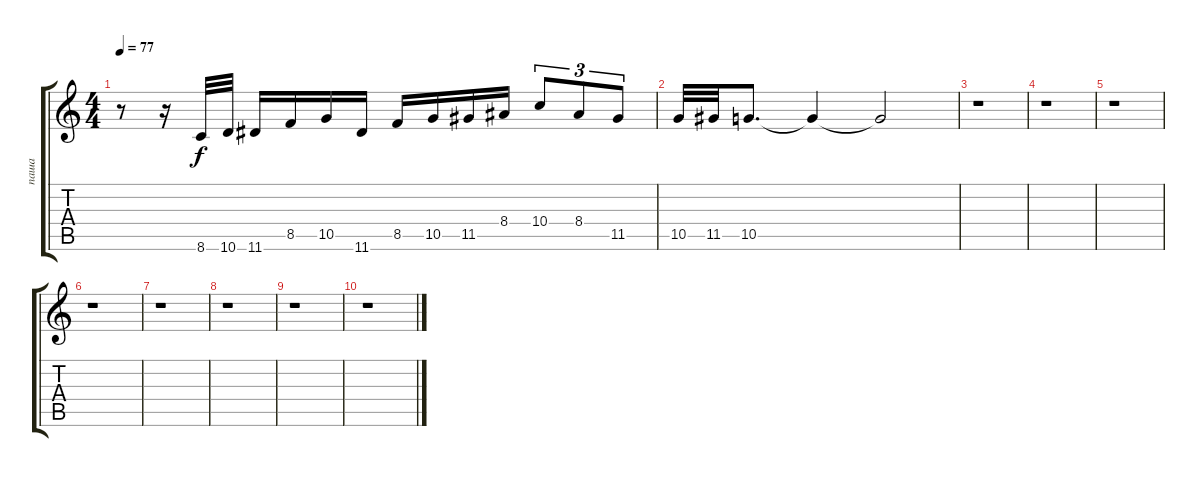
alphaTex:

\track ("паша" "паша") {instrument acousticguitarnylon}
\staff {score tabs}
\tuning (E4 B3 G3 D3 A2 E2) {hide}
\ts (4 4)
\tempo 77
\clef g2
\ks c
r.8{dy f} r.16 8.6.32 10.6.32 11.6.16 8.5.16 10.5.16 11.6.16 8.5.16 10.5.16 11.5.16 8.4.16 10.4.8{tu (3 2)} 8.4.8{tu (3 2)} 11.5.8{tu (3 2)} |
10.5.32 11.5.32 10.5.8{d} 10.5{t}.4 10.5{t}.2 |
r.1 |
r.1 |
r.1 |
r.1 |
r.1 |
r.1 |
r.1 |
r.1
